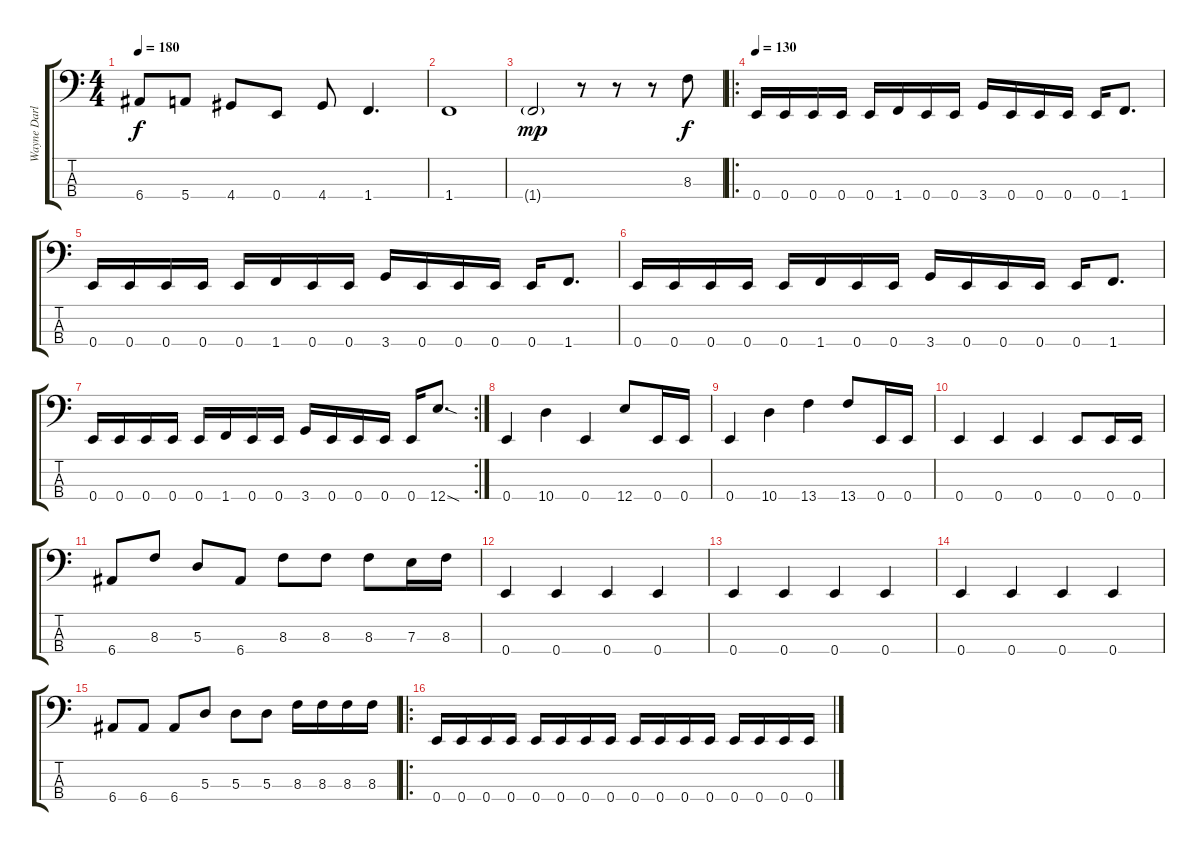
\track ("Wayne Darley" "Wayne Darl") {instrument electricbassfinger}
\staff {score tabs}
\tuning (G2 D2 A1 E1) {hide}
\ts (4 4)
\tempo 180
\clef f4
\ks c
6.4.8{dy f} 5.4.8 4.4.8 0.4.8 4.4.8 1.4.4{d} |
1.4.1 |
1.4{g}.2{dy mp} r.8 r.8 r.8 8.3.8{dy f} |
\ro
\tempo 130
0.4.16 0.4.16 0.4.16 0.4.16 0.4.16 1.4.16 0.4.16 0.4.16 3.4.16 0.4.16 0.4.16 0.4.16 0.4.16 1.4.8{d} |
0.4.16 0.4.16 0.4.16 0.4.16 0.4.16 1.4.16 0.4.16 0.4.16 3.4.16 0.4.16 0.4.16 0.4.16 0.4.16 1.4.8{d} |
0.4.16 0.4.16 0.4.16 0.4.16 0.4.16 1.4.16 0.4.16 0.4.16 3.4.16 0.4.16 0.4.16 0.4.16 0.4.16 1.4.8{d} |
\rc 2
0.4.16 0.4.16 0.4.16 0.4.16 0.4.16 1.4.16 0.4.16 0.4.16 3.4.16 0.4.16 0.4.16 0.4.16 0.4.16 12.4{sod}.8{d} |
0.4.4 10.4.4 0.4.4 12.4.8 0.4.16 0.4.16 |
0.4.4 10.4.4 13.4.4 13.4.8 0.4.16 0.4.16 |
0.4.4 0.4.4 0.4.4 0.4.8 0.4.16 0.4.16 |
6.4.8 8.3.8 5.3.8 6.4.8 8.3.8 8.3.8 8.3.8 7.3.16 8.3.16 |
0.4.4 0.4.4 0.4.4 0.4.4 |
0.4.4 0.4.4 0.4.4 0.4.4 |
0.4.4 0.4.4 0.4.4 0.4.4 |
6.4.8 6.4.8 6.4.8 5.3.8 5.3.8 5.3.8 8.3.16 8.3.16 8.3.16 8.3.16 |
\ro
0.4.16 0.4.16 0.4.16 0.4.16 0.4.16 0.4.16 0.4.16 0.4.16 0.4.16 0.4.16 0.4.16 0.4.16 0.4.16 0.4.16 0.4.16 0.4.16
